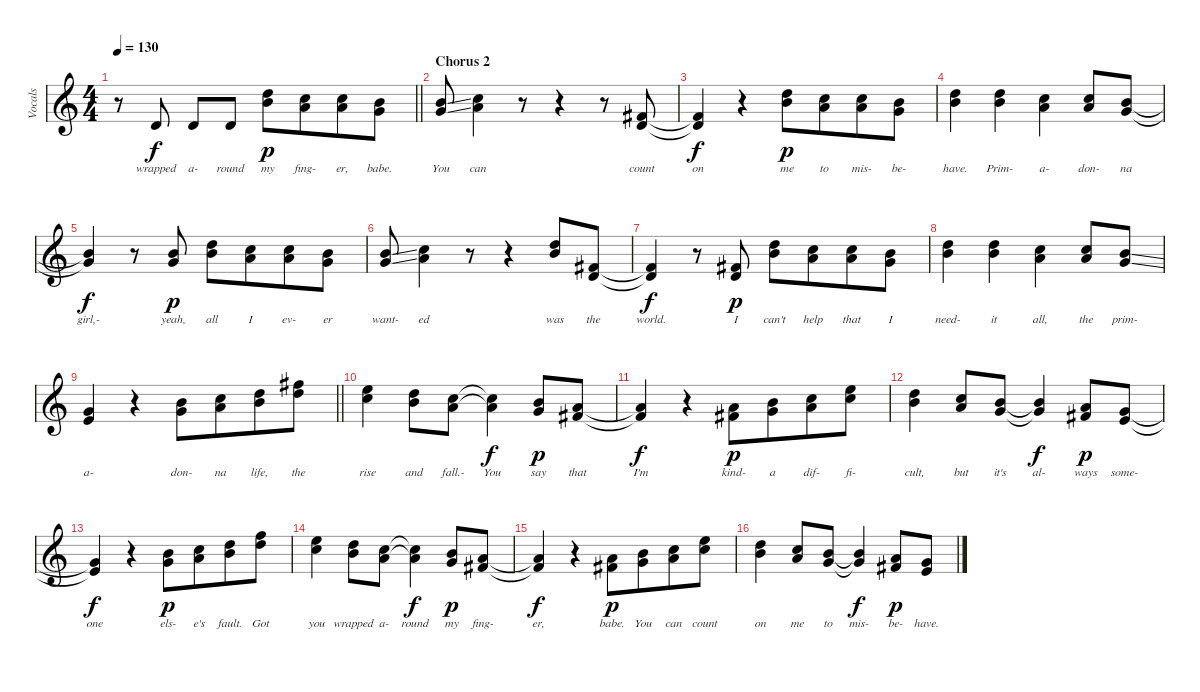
\track ("Vocals" "Vocals") {instrument lead1square}
\staff {score}
\tuning (E4 B3 G3 D3 A2 E2) {hide}
\ts (4 4)
\tempo 130
\clef g2
\barLineRight lightlight
\ks aminor
r.8{dy f} 3.2.8{lyrics (0 "wrapped") lyrics (1 "") lyrics (2 "") lyrics (3 "") lyrics (4 "")} 3.2.8{lyrics (0 "a-") lyrics (1 "") lyrics (2 "") lyrics (3 "") lyrics (4 "")} 3.2.8{lyrics (0 "round") lyrics (1 "") lyrics (2 "") lyrics (3 "") lyrics (4 "")} (10.1 12.2).8{lyrics (0 "my") lyrics (1 "") lyrics (2 "") lyrics (3 "") lyrics (4 "") dy p} (8.1 10.2).8{lyrics (0 "fing-") lyrics (1 "") lyrics (2 "") lyrics (3 "") lyrics (4 "") beam merge} (8.1 10.2).8{lyrics (0 "er,") lyrics (1 "") lyrics (2 "") lyrics (3 "") lyrics (4 "")} (7.1 8.2).8{lyrics (0 "babe.") lyrics (1 "") lyrics (2 "") lyrics (3 "") lyrics (4 "")} |
\section ("" "Chorus 2")
(7.1{ss} 8.2{ss}).8{lyrics (0 "You") lyrics (1 "") lyrics (2 "") lyrics (3 "") lyrics (4 "")} (8.1 10.2).4{lyrics (0 "can") lyrics (1 "") lyrics (2 "") lyrics (3 "") lyrics (4 "")} r.8 r.4 r.8 (2.1 3.2).8{lyrics (0 "count") lyrics (1 "") lyrics (2 "") lyrics (3 "") lyrics (4 "")} |
(2.1{t} 3.2{t}).4{lyrics (0 "on") lyrics (1 "") lyrics (2 "") lyrics (3 "") lyrics (4 "") dy f} r.4 (10.1 12.2).8{lyrics (0 "me") lyrics (1 "") lyrics (2 "") lyrics (3 "") lyrics (4 "") dy p} (8.1 10.2).8{lyrics (0 "to") lyrics (1 "") lyrics (2 "") lyrics (3 "") lyrics (4 "") beam merge} (8.1 10.2).8{lyrics (0 "mis-") lyrics (1 "") lyrics (2 "") lyrics (3 "") lyrics (4 "")} (7.1 8.2).8{lyrics (0 "be-") lyrics (1 "") lyrics (2 "") lyrics (3 "") lyrics (4 "")} |
(10.1 12.2).4{lyrics (0 "have.") lyrics (1 "") lyrics (2 "") lyrics (3 "") lyrics (4 "")} (10.1 12.2).4{lyrics (0 "Prim-") lyrics (1 "") lyrics (2 "") lyrics (3 "") lyrics (4 "")} (8.1 10.2).4{lyrics (0 "a-") lyrics (1 "") lyrics (2 "") lyrics (3 "") lyrics (4 "")} (8.1 10.2).8{lyrics (0 "don-") lyrics (1 "") lyrics (2 "") lyrics (3 "") lyrics (4 "")} (7.1 8.2).8{lyrics (0 "na") lyrics (1 "") lyrics (2 "") lyrics (3 "") lyrics (4 "")} |
(7.1{t} 8.2{t}).4{lyrics (0 "girl,-") lyrics (1 "") lyrics (2 "") lyrics (3 "") lyrics (4 "") dy f} r.8 (7.1 8.2).8{lyrics (0 "yeah,") lyrics (1 "") lyrics (2 "") lyrics (3 "") lyrics (4 "") dy p} (10.1 12.2).8{lyrics (0 "all") lyrics (1 "") lyrics (2 "") lyrics (3 "") lyrics (4 "")} (8.1 10.2).8{lyrics (0 "I") lyrics (1 "") lyrics (2 "") lyrics (3 "") lyrics (4 "") beam merge} (8.1 10.2).8{lyrics (0 "ev-") lyrics (1 "") lyrics (2 "") lyrics (3 "") lyrics (4 "")} (7.1 8.2).8{lyrics (0 "er") lyrics (1 "") lyrics (2 "") lyrics (3 "") lyrics (4 "")} |
(7.1{ss} 8.2{ss}).8{lyrics (0 "want-") lyrics (1 "") lyrics (2 "") lyrics (3 "") lyrics (4 "")} (8.1 10.2).4{lyrics (0 "ed") lyrics (1 "") lyrics (2 "") lyrics (3 "") lyrics (4 "")} r.8 r.4 (10.1 12.2).8{lyrics (0 "was") lyrics (1 "") lyrics (2 "") lyrics (3 "") lyrics (4 "")} (2.1 3.2).8{lyrics (0 "the") lyrics (1 "") lyrics (2 "") lyrics (3 "") lyrics (4 "")} |
(2.1{t} 3.2{t}).4{lyrics (0 "world.") lyrics (1 "") lyrics (2 "") lyrics (3 "") lyrics (4 "") dy f} r.8 (2.1 3.2).8{lyrics (0 "I") lyrics (1 "") lyrics (2 "") lyrics (3 "") lyrics (4 "") dy p} (10.1 12.2).8{lyrics (0 "can't") lyrics (1 "") lyrics (2 "") lyrics (3 "") lyrics (4 "")} (8.1 10.2).8{lyrics (0 "help") lyrics (1 "") lyrics (2 "") lyrics (3 "") lyrics (4 "") beam merge} (8.1 10.2).8{lyrics (0 "that") lyrics (1 "") lyrics (2 "") lyrics (3 "") lyrics (4 "")} (7.1 8.2).8{lyrics (0 "I") lyrics (1 "") lyrics (2 "") lyrics (3 "") lyrics (4 "")} |
(10.1 12.2).4{lyrics (0 "need-") lyrics (1 "") lyrics (2 "") lyrics (3 "") lyrics (4 "")} (10.1 12.2).4{lyrics (0 "it") lyrics (1 "") lyrics (2 "") lyrics (3 "") lyrics (4 "")} (8.1 10.2).4{lyrics (0 "all,") lyrics (1 "") lyrics (2 "") lyrics (3 "") lyrics (4 "")} (8.1 10.2).8{lyrics (0 "the") lyrics (1 "") lyrics (2 "") lyrics (3 "") lyrics (4 "")} (7.1{ss} 8.2{ss}).8{lyrics (0 "prim-") lyrics (1 "") lyrics (2 "") lyrics (3 "") lyrics (4 "")} |
\barLineRight lightlight
(3.1 5.2).4{lyrics (0 "a-") lyrics (1 "") lyrics (2 "") lyrics (3 "") lyrics (4 "")} r.4 (7.1 8.2).8{lyrics (0 "don-") lyrics (1 "") lyrics (2 "") lyrics (3 "") lyrics (4 "")} (8.1 10.2).8{lyrics (0 "na") lyrics (1 "") lyrics (2 "") lyrics (3 "") lyrics (4 "") beam merge} (10.1 12.2).8{lyrics (0 "life,") lyrics (1 "") lyrics (2 "") lyrics (3 "") lyrics (4 "")} (14.1 15.2).8{lyrics (0 "the") lyrics (1 "") lyrics (2 "") lyrics (3 "") lyrics (4 "")} |
\section ("" "")
(12.1 13.2).4{lyrics (0 "rise") lyrics (1 "") lyrics (2 "") lyrics (3 "") lyrics (4 "")} (10.1 12.2).8{lyrics (0 "and") lyrics (1 "") lyrics (2 "") lyrics (3 "") lyrics (4 "")} (8.1 10.2).8{lyrics (0 "fall.-") lyrics (1 "") lyrics (2 "") lyrics (3 "") lyrics (4 "")} (8.1{t} 10.2{t}).4{lyrics (0 "You") lyrics (1 "") lyrics (2 "") lyrics (3 "") lyrics (4 "") dy f} (7.1 8.2).8{lyrics (0 "say") lyrics (1 "") lyrics (2 "") lyrics (3 "") lyrics (4 "") dy p} (5.1 7.2).8{lyrics (0 "that") lyrics (1 "") lyrics (2 "") lyrics (3 "") lyrics (4 "")} |
(5.1{t} 7.2{t}).4{lyrics (0 "I'm") lyrics (1 "") lyrics (2 "") lyrics (3 "") lyrics (4 "") dy f} r.4 (5.1 7.2).8{lyrics (0 "kind-") lyrics (1 "") lyrics (2 "") lyrics (3 "") lyrics (4 "") dy p} (7.1 8.2).8{lyrics (0 "a") lyrics (1 "") lyrics (2 "") lyrics (3 "") lyrics (4 "") beam merge} (8.1 10.2).8{lyrics (0 "dif-") lyrics (1 "") lyrics (2 "") lyrics (3 "") lyrics (4 "")} (12.1 13.2).8{lyrics (0 "fi-") lyrics (1 "") lyrics (2 "") lyrics (3 "") lyrics (4 "")} |
(10.1 12.2).4{lyrics (0 "cult,") lyrics (1 "") lyrics (2 "") lyrics (3 "") lyrics (4 "")} (8.1 10.2).8{lyrics (0 "but") lyrics (1 "") lyrics (2 "") lyrics (3 "") lyrics (4 "")} (7.1 8.2).8{lyrics (0 "it's") lyrics (1 "") lyrics (2 "") lyrics (3 "") lyrics (4 "")} (7.1{t} 8.2{t}).4{lyrics (0 "al-") lyrics (1 "") lyrics (2 "") lyrics (3 "") lyrics (4 "") dy f} (5.1 7.2).8{lyrics (0 "ways") lyrics (1 "") lyrics (2 "") lyrics (3 "") lyrics (4 "") dy p} (3.1 5.2).8{lyrics (0 "some-") lyrics (1 "") lyrics (2 "") lyrics (3 "") lyrics (4 "")} |
(3.1{t} 5.2{t}).4{lyrics (0 "one") lyrics (1 "") lyrics (2 "") lyrics (3 "") lyrics (4 "") dy f} r.4 (7.1 8.2).8{lyrics (0 "els-") lyrics (1 "") lyrics (2 "") lyrics (3 "") lyrics (4 "") dy p} (8.1 10.2).8{lyrics (0 "e's") lyrics (1 "") lyrics (2 "") lyrics (3 "") lyrics (4 "") beam merge} (10.1 12.2).8{lyrics (0 "fault.") lyrics (1 "") lyrics (2 "") lyrics (3 "") lyrics (4 "")} (13.1 15.2).8{lyrics (0 "Got") lyrics (1 "") lyrics (2 "") lyrics (3 "") lyrics (4 "")} |
(12.1 13.2).4{lyrics (0 "you") lyrics (1 "") lyrics (2 "") lyrics (3 "") lyrics (4 "")} (10.1 12.2).8{lyrics (0 "wrapped") lyrics (1 "") lyrics (2 "") lyrics (3 "") lyrics (4 "")} (8.1 10.2).8{lyrics (0 "a-") lyrics (1 "") lyrics (2 "") lyrics (3 "") lyrics (4 "")} (8.1{t} 10.2{t}).4{lyrics (0 "round") lyrics (1 "") lyrics (2 "") lyrics (3 "") lyrics (4 "") dy f} (7.1 8.2).8{lyrics (0 "my") lyrics (1 "") lyrics (2 "") lyrics (3 "") lyrics (4 "") dy p} (5.1 7.2).8{lyrics (0 "fing-") lyrics (1 "") lyrics (2 "") lyrics (3 "") lyrics (4 "")} |
(5.1{t} 7.2{t}).4{lyrics (0 "er,") lyrics (1 "") lyrics (2 "") lyrics (3 "") lyrics (4 "") dy f} r.4 (5.1 7.2).8{lyrics (0 "babe.") lyrics (1 "") lyrics (2 "") lyrics (3 "") lyrics (4 "") dy p} (7.1 8.2).8{lyrics (0 "You") lyrics (1 "") lyrics (2 "") lyrics (3 "") lyrics (4 "") beam merge} (8.1 10.2).8{lyrics (0 "can") lyrics (1 "") lyrics (2 "") lyrics (3 "") lyrics (4 "")} (12.1 13.2).8{lyrics (0 "count") lyrics (1 "") lyrics (2 "") lyrics (3 "") lyrics (4 "")} |
(10.1 12.2).4{lyrics (0 "on") lyrics (1 "") lyrics (2 "") lyrics (3 "") lyrics (4 "")} (8.1 10.2).8{lyrics (0 "me") lyrics (1 "") lyrics (2 "") lyrics (3 "") lyrics (4 "")} (7.1 8.2).8{lyrics (0 "to") lyrics (1 "") lyrics (2 "") lyrics (3 "") lyrics (4 "")} (7.1{t} 8.2{t}).4{lyrics (0 "mis-") lyrics (1 "") lyrics (2 "") lyrics (3 "") lyrics (4 "") dy f} (5.1 7.2).8{lyrics (0 "be-") lyrics (1 "") lyrics (2 "") lyrics (3 "") lyrics (4 "") dy p} (3.1 5.2).8{lyrics (0 "have.") lyrics (1 "") lyrics (2 "") lyrics (3 "") lyrics (4 "")}
